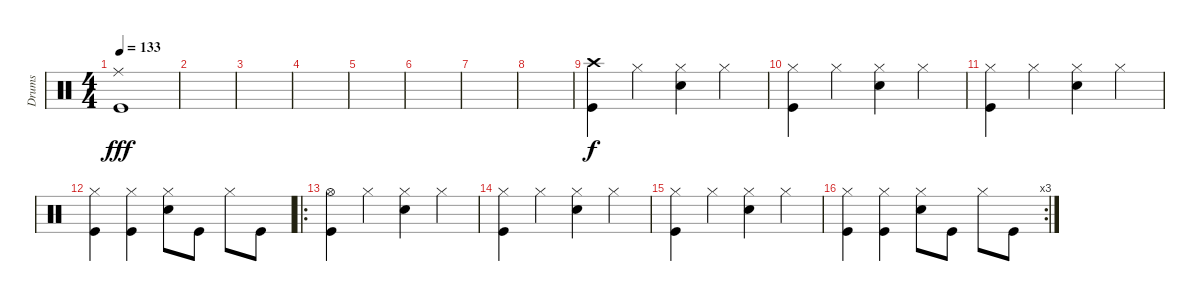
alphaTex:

\track ("Drums" "Drums") {instrument percussion}
\staff {score}
\articulation defaults
\ts (4 4)
\tempo 133
\clef neutral
\ks c
("Ride (middle)" "Kick (hit)").1{dy fff} |
|
|
|
|
|
|
|
("Crash high (hit)" "Kick (hit)").4{dy f} "Hi-Hat (closed)".4 ("Hi-Hat (closed)" "Snare (hit) 2").4 "Hi-Hat (closed)".4 |
("Hi-Hat (closed)" "Kick (hit)").4 "Hi-Hat (closed)".4 ("Hi-Hat (closed)" "Snare (hit) 2").4 "Hi-Hat (closed)".4 |
("Hi-Hat (closed)" "Kick (hit)").4 "Hi-Hat (closed)".4 ("Hi-Hat (closed)" "Snare (hit) 2").4 "Hi-Hat (closed)".4 |
("Hi-Hat (closed)" "Kick (hit)").4 ("Hi-Hat (closed)" "Kick (hit)").4 ("Hi-Hat (closed)" "Snare (hit) 2").8 "Kick (hit)".8 "Hi-Hat (closed)".8 "Kick (hit)".8 |
\ro
("Hi-Hat (open)" "Kick (hit)").4 "Hi-Hat (closed)".4 ("Hi-Hat (closed)" "Snare (hit) 2").4 "Hi-Hat (closed)".4 |
("Hi-Hat (closed)" "Kick (hit)").4 "Hi-Hat (closed)".4 ("Hi-Hat (closed)" "Snare (hit) 2").4 "Hi-Hat (closed)".4 |
("Hi-Hat (closed)" "Kick (hit)").4 "Hi-Hat (closed)".4 ("Hi-Hat (closed)" "Snare (hit) 2").4 "Hi-Hat (closed)".4 |
\rc 3
("Hi-Hat (closed)" "Kick (hit)").4 ("Hi-Hat (closed)" "Kick (hit)").4 ("Hi-Hat (closed)" "Snare (hit) 2").8 "Kick (hit)".8 "Hi-Hat (closed)".8 "Kick (hit)".8
